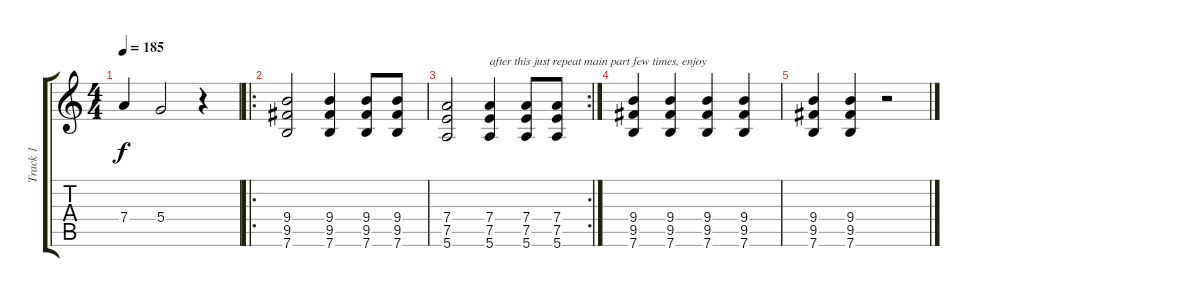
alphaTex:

\track ("Track 1" "Track 1") {instrument distortionguitar}
\staff {score tabs}
\tuning (E4 B3 G3 D3 A2 E2) {hide}
\ts (4 4)
\tempo 185
\clef g2
\ks c
7.4.4{dy f} 5.4.2 r.4 |
\ro
(9.4 9.5 7.6).2 (9.4 9.5 7.6).4 (9.4 9.5 7.6).8 (9.4 9.5 7.6).8 |
\rc 2
(7.4 7.5 5.6).2 (7.4 7.5 5.6).4{txt "after this just repeat main part few times, enjoy "} (7.4 7.5 5.6).8 (7.4 7.5 5.6).8 |
(9.4 9.5 7.6).4 (9.4 9.5 7.6).4 (9.4 9.5 7.6).4 (9.4 9.5 7.6).4 |
(9.4 9.5 7.6).4 (9.4 9.5 7.6).4 r.2
